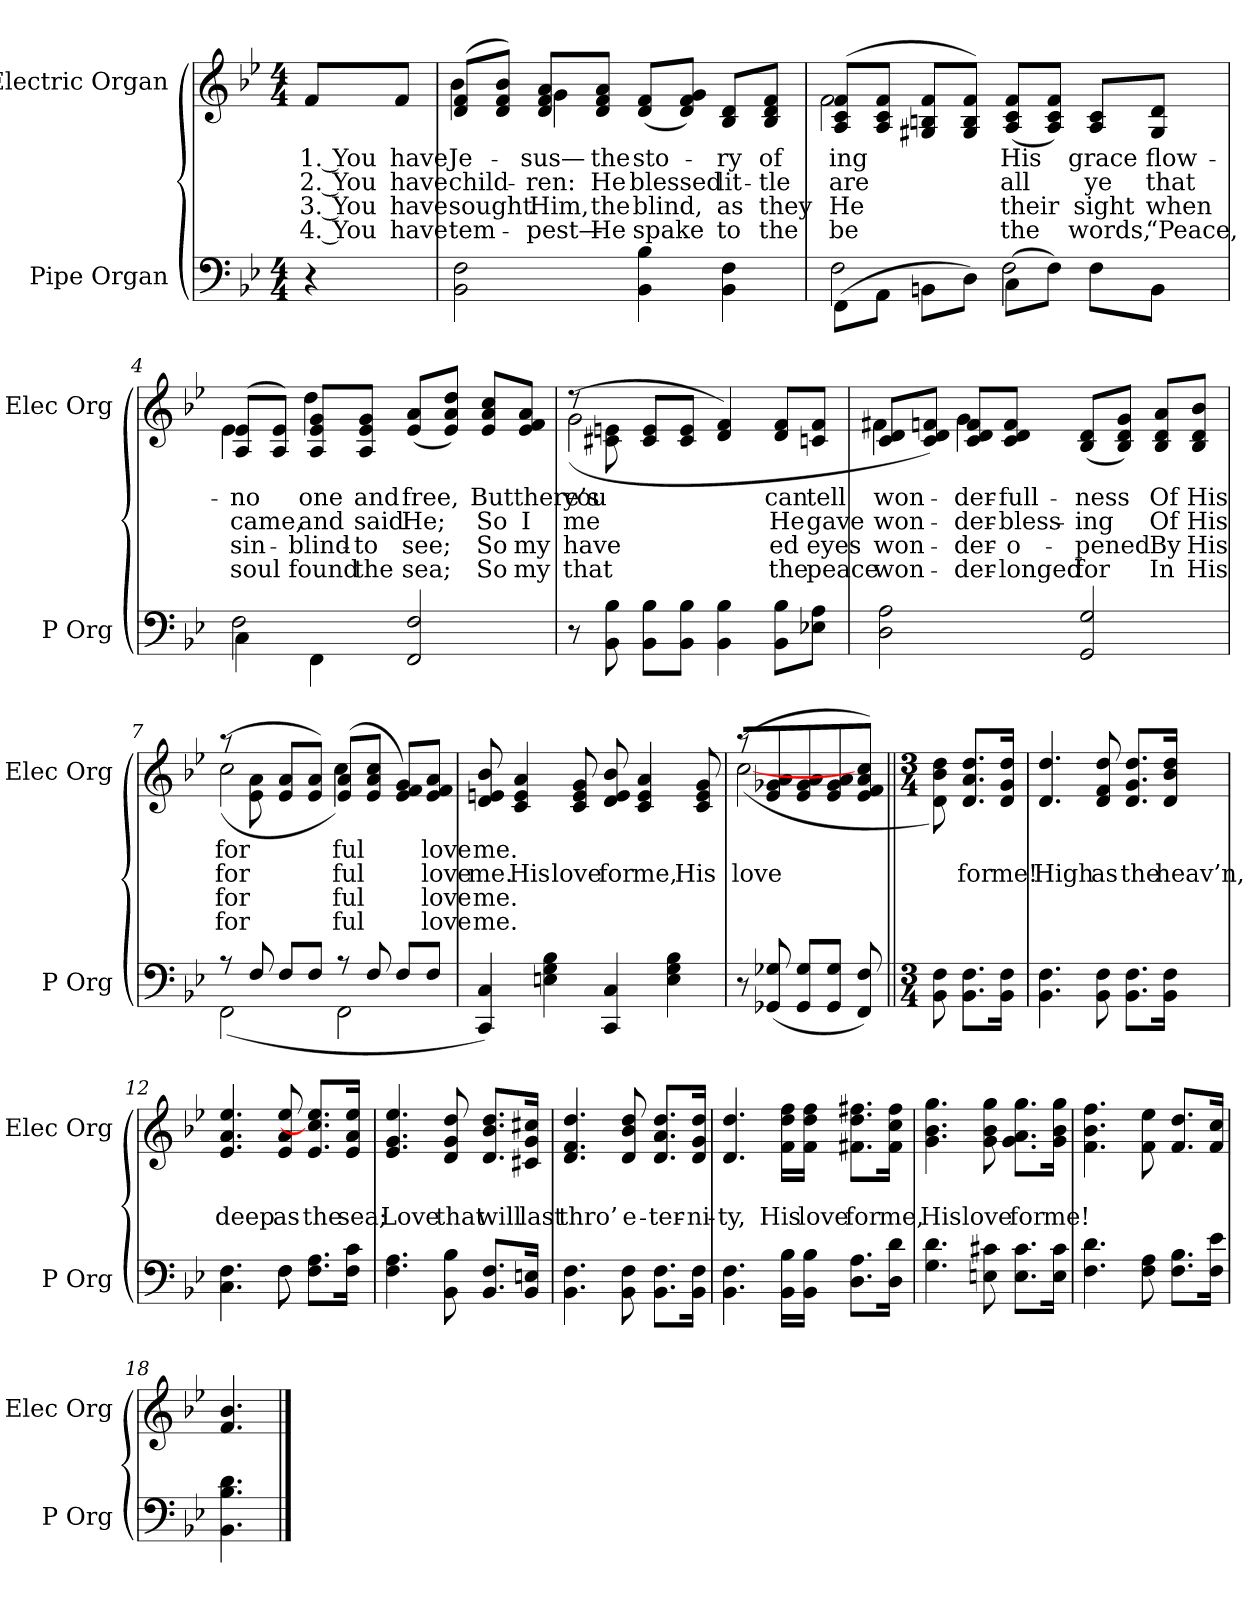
**kern	**kern	**text	**text	**text	**text
*part2	*part1	*part1	*part1	*part1	*part1
*staff2	*staff1	*staff1	*staff1	*staff1	*staff1
*I"Pipe Organ	*I"Electric Organ	*	*	*	*
*I'P Org	*I'Elec Org	*	*	*	*
*clefF4	*clefG2	*	*	*	*
*k[b-e-]	*k[b-e-]	*	*	*	*
*B-:	*B-:	*	*	*	*
*M4/4	*M4/4	*	*	*	*
=1	=1	=1	=1	=1	=1
4r	8f/L	1. You	2. You	3. You	4. You
.	8f/J	have	have	have	have
=2	=2	=2	=2	=2	=2
*	*^	*	*	*	*
2BB- 2F	(8d/ 8f/L	4b-	Je-	child-	sought	tem-
.	8d/ 8f/ 8b-/J)	.	.	.	.	.
.	8d/ 8f/ 8a/L	4g	-sus—	-ren:	Him,	-pest—
.	8d/ 8f/ 8a/J	.	the	He	the	He
4BB- 4B-	(8d/ 8f/L	2ryy	sto-	blessed	blind,	spake
.	8d/ 8f/ 8g/J)	.	.	.	.	.
4BB- 4F	8B-/ 8d/L	.	-ry	lit-	as	to
.	8B-/ 8d/ 8f/J	.	of	-tle	they	the
=3	=3	=3	=3	=3	=3	=3
*^	*	*	*	*	*	*
(8FF\L	2F	(8A/ 8c/ 8f/L	2f	-ing	are	He	be
8AA\J	.	8A/ 8c/ 8f/J	.	.	.	.	.
8BBn\L	.	8G#X/ 8Bn/ 8f/L	.	.	.	.	.
8D\J)	.	8G#/ 8B/ 8f/J)	.	.	.	.	.
(8C\L	2F	(8A/ 8c/ 8f/L	2ryy	His	all	their	the
8F\J)	.	8A/ 8c/ 8f/J)	.	.	.	.	.
8F\L	.	8A/ 8c/L	.	grace	ye	sight	words,
8BB\J	.	8G#/ 8d/J	.	flow-	that	when	“Peace,
=4	=4	=4	=4	=4	=4	=4	=4
4C\	2F	(8A/ 8e-/L	4e-	no	came,	sin-	soul
.	.	8A/ 8e-/J)	.	.	.	.	.
4FF\	.	8A/ 8e-/ 8g/L	4dd	one	and	-blind-	found
.	.	8A/ 8e-/ 8g/J	.	and	said	to	the
2FF 2F	2ryy	(8e-/ 8a/L	2ryy	free,	He;	see;	sea;
.	.	8e-/ 8a/ 8dd/J)	.	.	.	.	.
.	.	8e-/ 8a/ 8cc/L	.	But	So	So	So
.	.	8e-/ 8f/ 8a/J	.	there’s	I	my	my
*v	*v	*	*	*	*	*	*
=5	=5	=5	=5	=5	=5	=5
8r	(8r	(2g	you	me	have	that
8BB- 8B-	8c#X\ 8en\	.	.	.	.	.
8BB-\ 8B-\L	8c#/ 8e/L	.	.	.	.	.
8BB-\ 8B-\J	8c#/ 8e/J	.	.	.	.	.
4BB- 4B-	4d 4f)	2ryy	.	.	.	.
8BB-\ 8B-\L	8d/ 8f/L	.	can	He	-ed	the
8E-X\ 8A\J	8cn/ 8f/J	.	tell	gave	eyes	peace
=6	=6	=6	=6	=6	=6	=6
2D 2A	8c/ 8d/L	4f#X	won-	won-	won-	won-
.	8c/ 8d/ 8f/J)	.	.	.	.	.
.	8c/ 8d/ 8f/L	4g	-der-	-der-	-der-	-der-
.	8c/ 8d/ 8f/J	.	full-	bless-	o-	longed
2GG 2G	(8B-/ 8d/L	2ryy	-ness	-ing	-pened	for
.	8B-/ 8d/ 8g/J)	.	.	.	.	.
.	8B-/ 8d/ 8a/L	.	Of	Of	By	In
.	8B-/ 8d/ 8b-/J	.	His	His	His	His
=7	=7	=7	=7	=7	=7	=7
*^	*	*	*	*	*	*
8r	(2FF	(8r	(2cc	for	for	for	for
8F/	.	8e-\ 8a\	.	.	.	.	.
8F/L	.	8e-/ 8a/L	.	.	.	.	.
8F/J	.	8e-/ 8a/J)	.	.	.	.	.
8r	2FF	(8e-/ 8a/L	4cc)	-ful	-ful	-ful	-ful
8F/	.	8e-/ 8a/ 8cc/J	.	.	.	.	.
8F/L	.	8e-/ 8f/ 8g/L)	4ryy	.	.	.	.
8F/J	.	8e-/ 8f/ 8a/J	.	love	love	love	love
*v	*v	*	*	*	*	*	*
*	*v	*v	*	*	*	*
=8	=8	=8	=8	=8	=8
4CC 4C)	8d 8en 8b-	me.	me.	me.	me.
.	4c 4e 4a	.	His	.	.
4En 4G 4B-	.	.	.	.	.
.	8c 8e 8g	.	love	.	.
4CC 4C	8d 8e 8b-	.	for	.	.
.	4c 4e 4a	.	me,	.	.
4E 4G 4B-	.	.	.	.	.
.	8c 8e 8g	.	His	.	.
=9	=9	=9	=9	=9	=9
*	*^	*	*	*	*
8r	(8r	([2cc	.	love	.	.
(8GG-X/ 8G-X/	8e-\ 8g-X\ 8a\	.	.	.	.	.
8GG-/ 8G-/L	8e-/ 8g-/ 8a/L	.	.	.	.	.
8GG-/ 8G-/J	8e-/ 8g-/ 8a/J	.	.	.	.	.
8FF/ 8F/)	8e-\ 8f\ 8a\ 8cc\J)	8ryy	.	.	.	.
*	*v	*v	*	*	*	*
=10||	=10||	=10||	=10||	=10||	=10||
*M3/4	*M3/4	*	*	*	*
*	*^	*	*	*	*
!	!LO:TX:t=Refrain	!	!	!	!	!
*	*v	*v	*	*	*	*
8BB- 8F	8d\ 8b-\ 8dd\)	.	.	.	.
8.BB-\ 8.F\L	8.d/ 8.a/ 8.dd/L	.	for	.	.
16BB-\ 16F\Jk	16d/ 16g/ 16dd/Jk	.	me!	.	.
=11	=11	=11	=11	=11	=11
4.BB- 4.F	4.d 4.dd	.	High	.	.
8BB- 8F	8d 8f 8dd	.	as	.	.
8.BB-\ 8.F\L	8.d/ 8.g/ 8.dd/L	.	the	.	.
16BB-\ 16F\Jk	16d/ 16b-/ 16dd/Jk	.	heav’n,	.	.
=12	=12	=12	=12	=12	=12
*^	*	*	*	*	*
4.C 4.F	4.ryy	4.e- 4.a 4.ee-	.	deep	.	.
8F\	8F	8e- 8a 8ee-	.	as	.	.
8.F\ 8.A\L	4ryy	8.e-/ 8.cc]/ 8.ee-/L	.	the	.	.
16F\ 16c\Jk	.	16e-/ 16a/ 16ee-/Jk	.	sea;	.	.
*v	*v	*	*	*	*	*
=13	=13	=13	=13	=13	=13
4.F 4.A	4.e- 4.g 4.ee-	.	Love	.	.
8BB- 8B-	8d 8g 8dd	.	that	.	.
8.BB-/ 8.F/L	8.d/ 8.b-/ 8.dd/L	.	will	.	.
16BB-/ 16En/Jk	16c#X/ 16g/ 16cc#X/Jk	.	last	.	.
=14	=14	=14	=14	=14	=14
4.BB- 4.F	4.d 4.f 4.dd	.	thro’	.	.
8BB- 8F	8d 8b- 8dd	.	e-	.	.
8.BB-\ 8.F\L	8.d/ 8.a/ 8.dd/L	.	-ter-	.	.
16BB-\ 16F\Jk	16d/ 16g/ 16dd/Jk	.	-ni-	.	.
=15	=15	=15	=15	=15	=15
4.BB- 4.F	4.d 4.dd	.	-ty,	.	.
16BB-\ 16B-\LL	16f\ 16dd\ 16ff\LL	.	His	.	.
16BB-\ 16B-\JJ	16f\ 16dd\ 16ff\JJ	.	love	.	.
8.D\ 8.A\L	8.f#X\ 8.dd\ 8.ff#X\L	.	for	.	.
16D\ 16d\Jk	16f#\ 16cc\ 16ff#\Jk	.	me,	.	.
=16	=16	=16	=16	=16	=16
4.G 4.d	4.g 4.b- 4.gg	.	His	.	.
8En 8c#X	8g 8b- 8gg	.	love	.	.
8.E\ 8.c#\L	8.g\ 8.a\ 8.gg\L	.	for	.	.
16E\ 16c#\Jk	16g\ 16b-\ 16gg\Jk	.	me!	.	.
=17	=17	=17	=17	=17	=17
4.F 4.d	4.f 4.b- 4.ff	.	.	.	.
8F 8A	8f 8ee-	.	.	.	.
8.F\ 8.B-\L	8.f/ 8.dd/L	.	.	.	.
16F\ 16e-\Jk	16f/ 16cc/Jk	.	.	.	.
=18	=18	=18	=18	=18	=18
4.BB- 4.B- 4.d	4.f 4.b-	.	.	.	.
==	==	==	==	==	==
*-	*-	*-	*-	*-	*-
